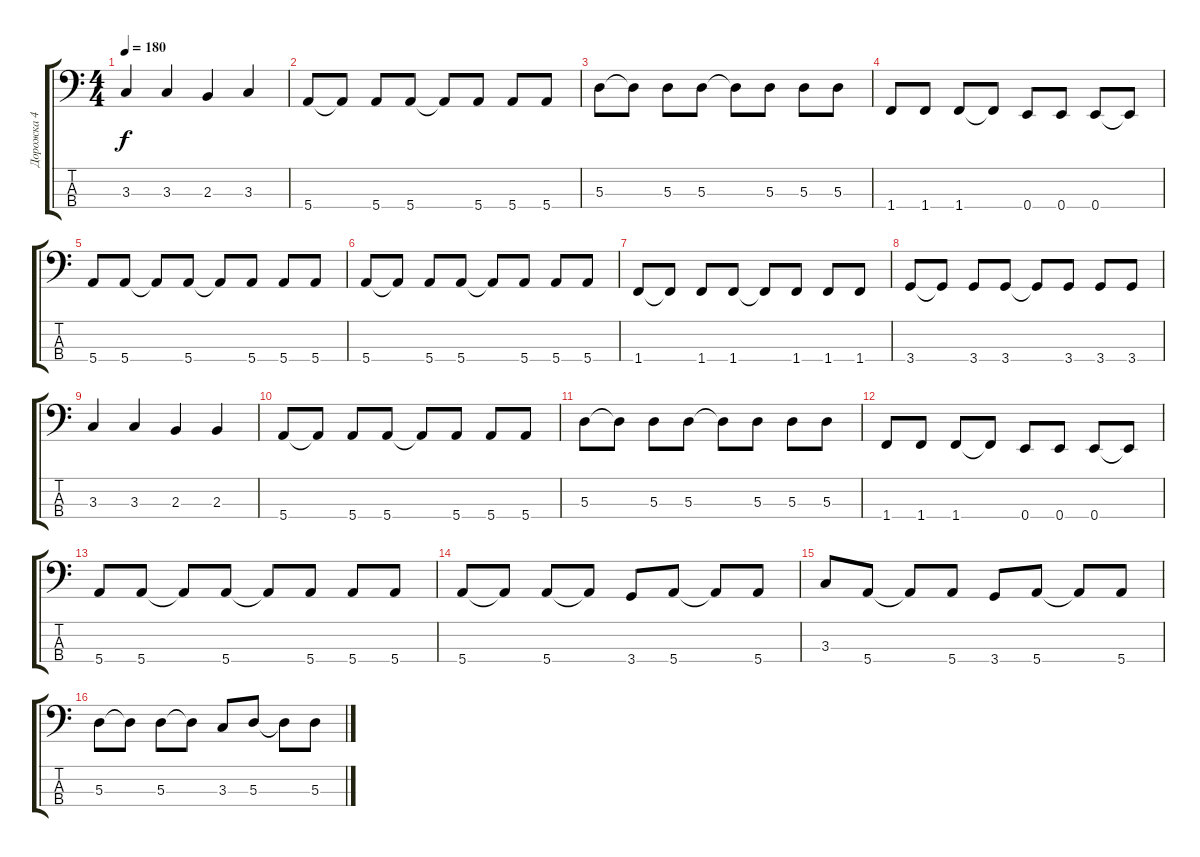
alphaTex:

\track ("Дорожка 4" "Дорожка 4") {instrument electricbassfinger}
\staff {score tabs}
\tuning (G2 D2 A1 E1) {hide}
\ts (4 4)
\tempo 180
\clef f4
\ks c
3.3.4{dy f} 3.3.4 2.3.4 3.3.4 |
5.4.8 5.4{t}.8 5.4.8 5.4.8 5.4{t}.8 5.4.8 5.4.8 5.4.8 |
5.3.8 5.3{t}.8 5.3.8 5.3.8 5.3{t}.8 5.3.8 5.3.8 5.3.8 |
1.4.8 1.4.8 1.4.8 1.4{t}.8 0.4.8 0.4.8 0.4.8 0.4{t}.8 |
5.4.8 5.4.8 5.4{t}.8 5.4.8 5.4{t}.8 5.4.8 5.4.8 5.4.8 |
5.4.8 5.4{t}.8 5.4.8 5.4.8 5.4{t}.8 5.4.8 5.4.8 5.4.8 |
1.4.8 1.4{t}.8 1.4.8 1.4.8 1.4{t}.8 1.4.8 1.4.8 1.4.8 |
3.4.8 3.4{t}.8 3.4.8 3.4.8 3.4{t}.8 3.4.8 3.4.8 3.4.8 |
3.3.4 3.3.4 2.3.4 2.3.4 |
5.4.8 5.4{t}.8 5.4.8 5.4.8 5.4{t}.8 5.4.8 5.4.8 5.4.8 |
5.3.8 5.3{t}.8 5.3.8 5.3.8 5.3{t}.8 5.3.8 5.3.8 5.3.8 |
1.4.8 1.4.8 1.4.8 1.4{t}.8 0.4.8 0.4.8 0.4.8 0.4{t}.8 |
5.4.8 5.4.8 5.4{t}.8 5.4.8 5.4{t}.8 5.4.8 5.4.8 5.4.8 |
5.4.8 5.4{t}.8 5.4.8 5.4{t}.8 3.4.8 5.4.8 5.4{t}.8 5.4.8 |
3.3.8 5.4.8 5.4{t}.8 5.4.8 3.4.8 5.4.8 5.4{t}.8 5.4.8 |
5.3.8 5.3{t}.8 5.3.8 5.3{t}.8 3.3.8 5.3.8 5.3{t}.8 5.3.8
